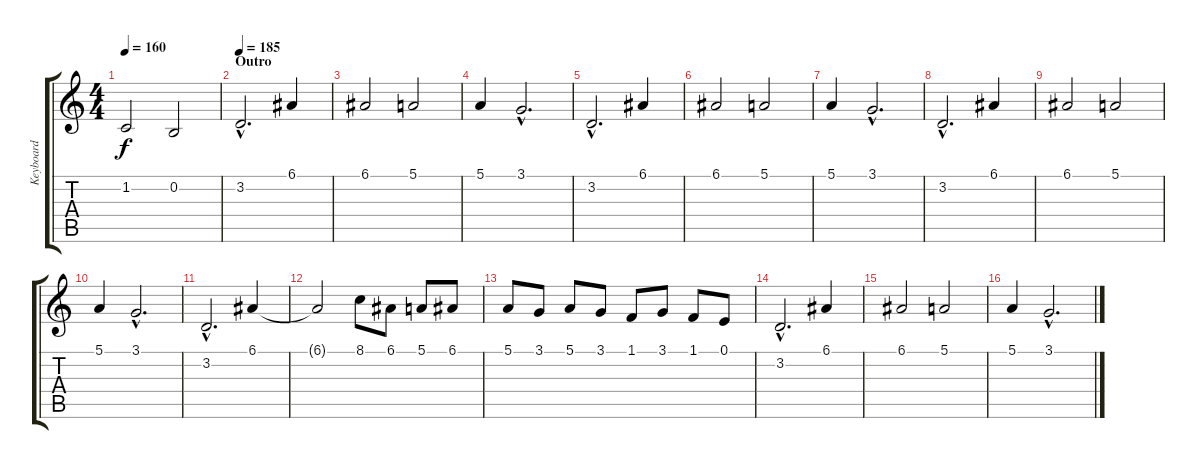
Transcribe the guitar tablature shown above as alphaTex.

\track ("Keyboard" "Keyboard") {instrument pad4choir}
\staff {score tabs}
\tuning (E4 B3 G3 D3 A2 E2) {hide}
\ts (4 4)
\tempo 160
\clef g2
\ks c
1.2.2{dy f} 0.2.2 |
\section ("" "Outro")
\tempo 185
3.2{hac}.2{d} 6.1.4 |
6.1.2 5.1.2 |
5.1.4 3.1{hac}.2{d} |
3.2{hac}.2{d} 6.1.4 |
6.1.2 5.1.2 |
5.1.4 3.1{hac}.2{d} |
3.2{hac}.2{d} 6.1.4 |
6.1.2 5.1.2 |
5.1.4 3.1{hac}.2{d} |
3.2{hac}.2{d} 6.1.4 |
6.1{t}.2 8.1.8 6.1.8 5.1.8 6.1.8 |
5.1.8 3.1.8 5.1.8 3.1.8 1.1.8 3.1.8 1.1.8 0.1.8 |
3.2{hac}.2{d} 6.1.4 |
6.1.2 5.1.2 |
5.1.4 3.1{hac}.2{d}
